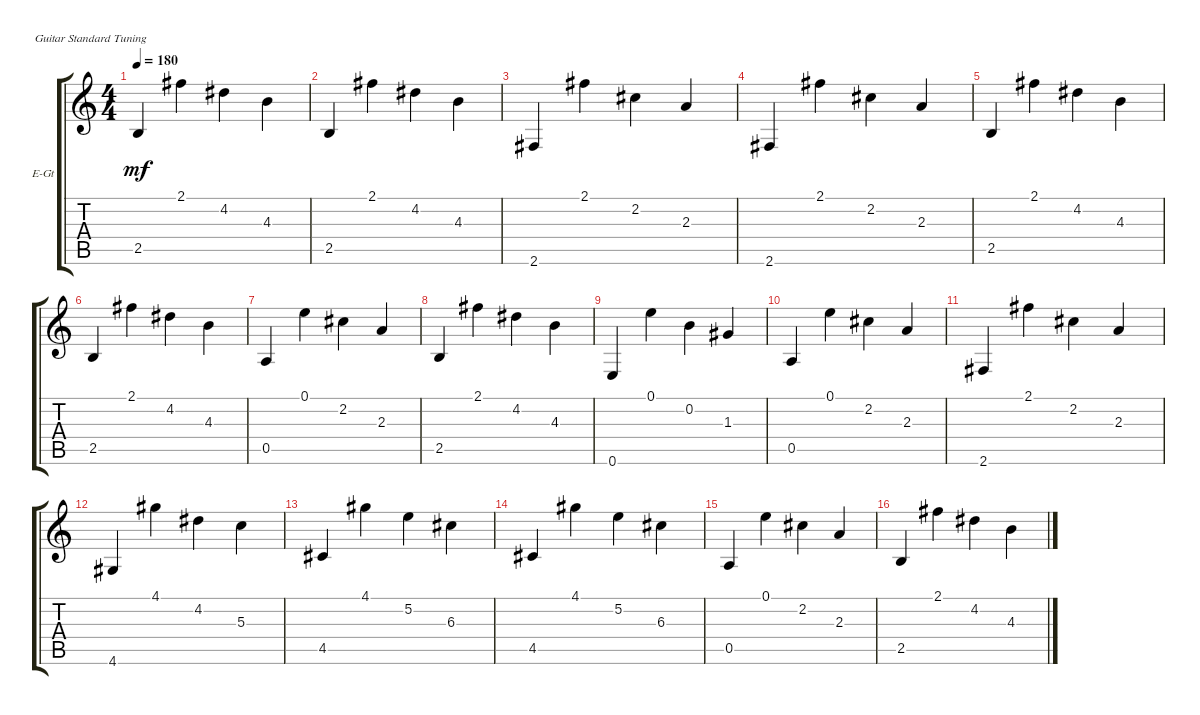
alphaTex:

\defaultSystemsLayout 4
\bracketExtendMode groupsimilarinstruments
\firstSystemTrackNameOrientation horizontal
\otherSystemsTrackNameOrientation horizontal
\track ("перебор и соло" "E-Gt") {instrument electricguitarclean}
\staff {score tabs}
\tuning (E4 B3 G3 D3 A2 E2)
\ts (4 4)
\tempo 180
\clef g2
\ks c
2.5.4{dy mf} 2.1.4 4.2.4 4.3.4 |
2.5.4 2.1.4 4.2.4 4.3.4 |
2.6.4 2.1.4 2.2.4 2.3.4 |
2.6.4 2.1.4 2.2.4 2.3.4 |
2.5.4 2.1.4 4.2.4 4.3.4 |
2.5.4 2.1.4 4.2.4 4.3.4 |
0.5.4 0.1.4 2.2.4 2.3.4 |
2.5.4 2.1.4 4.2.4 4.3.4 |
0.6.4 0.1.4 0.2.4 1.3.4 |
0.5.4 0.1.4 2.2.4 2.3.4 |
2.6.4 2.1.4 2.2.4 2.3.4 |
4.6.4 4.1.4 4.2.4 5.3.4 |
4.5.4 4.1.4 5.2.4 6.3.4 |
4.5.4 4.1.4 5.2.4 6.3.4 |
0.5.4 0.1.4 2.2.4 2.3.4 |
2.5.4 2.1.4 4.2.4 4.3.4
